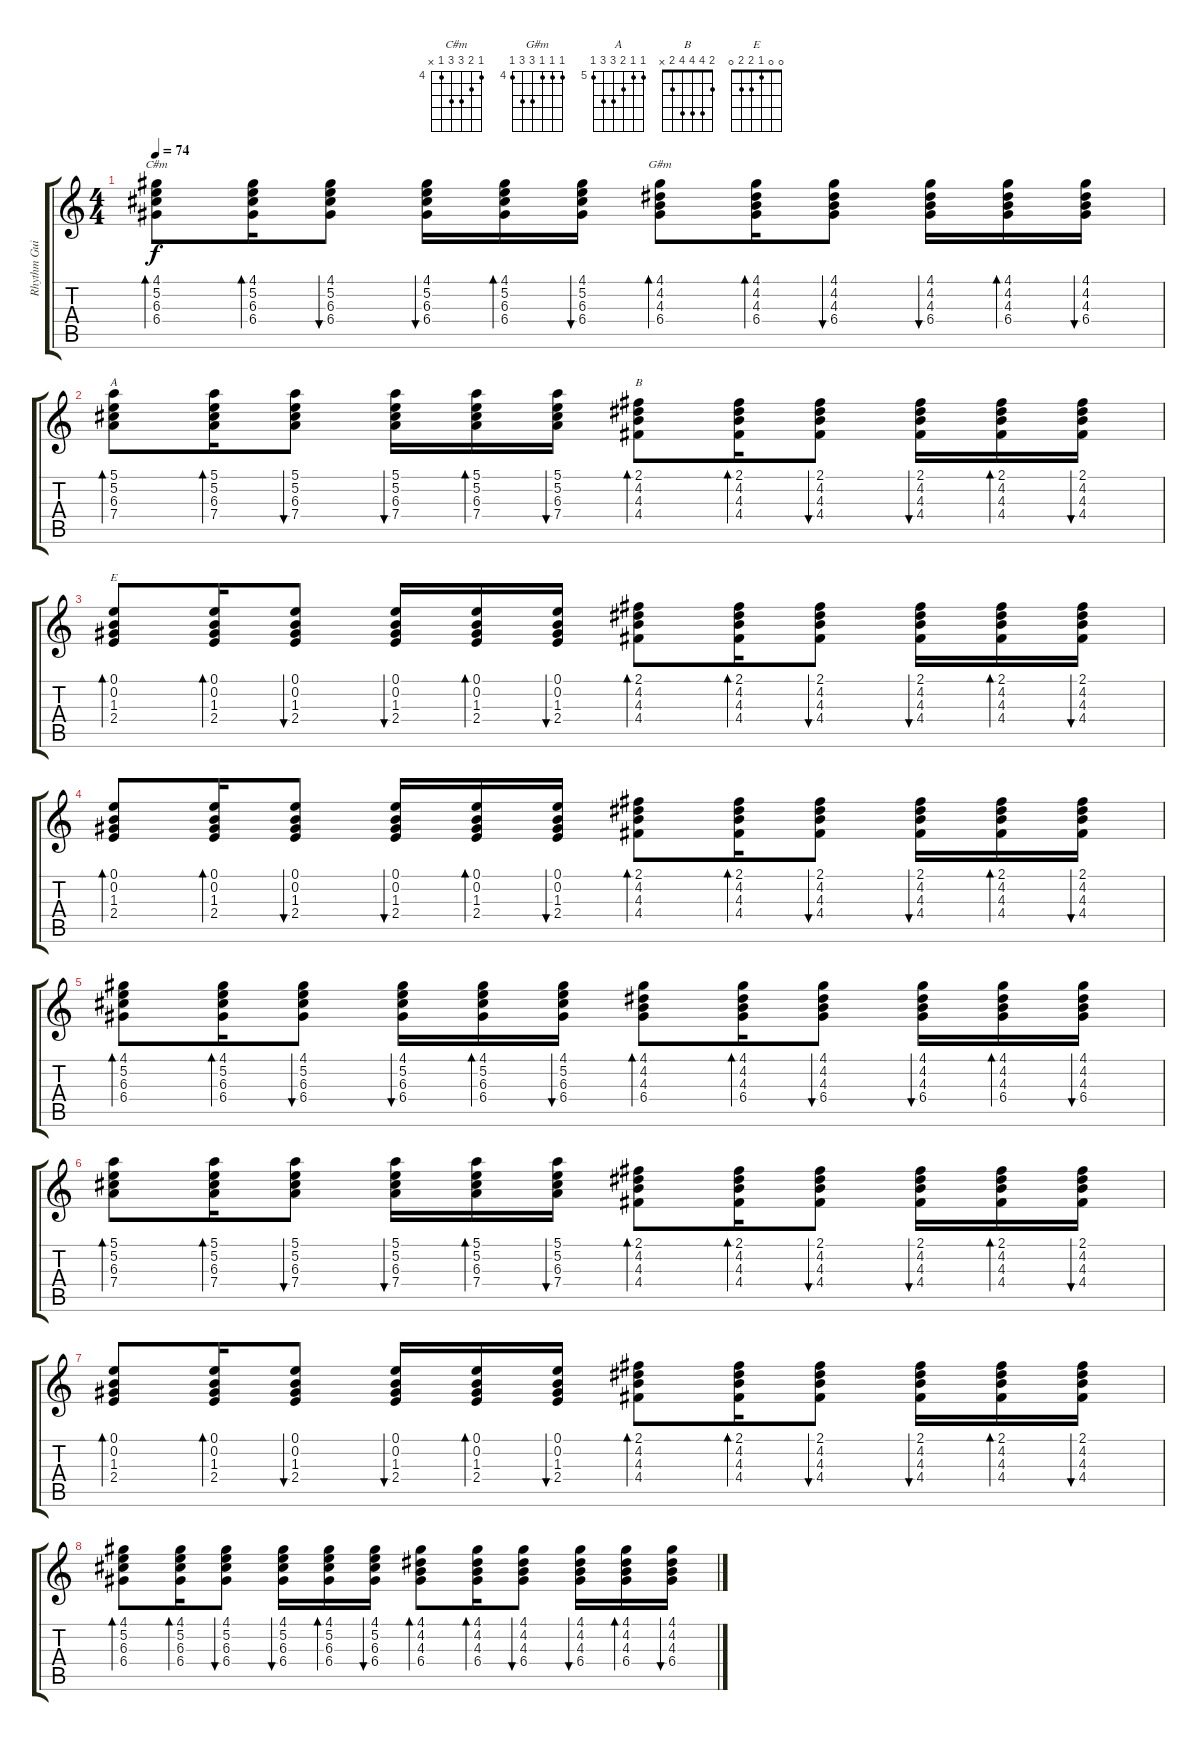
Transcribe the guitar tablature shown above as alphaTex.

\track ("Rhythm Guitar 1" "Rhythm Gui") {instrument acousticguitarsteel}
\staff {score tabs}
\tuning (E4 B3 G3 D3 A2 E2) {hide}
\chord ("C#m" 4 5 6 6 4 x) {firstfret 4}
\chord ("G#m" 4 4 4 6 6 4) {firstfret 4}
\chord ("A" 5 5 6 7 7 5) {firstfret 5}
\chord ("B" 2 4 4 4 2 x)
\chord ("E" 0 0 1 2 2 0)
\ts (4 4)
\tempo 74
\clef g2
\ks c
(4.1 5.2 6.3 6.4).8{bd 60 ch "C#m" dy f} (4.1 5.2 6.3 6.4).16{bd 60} (4.1 5.2 6.3 6.4).8{bu 60} (4.1 5.2 6.3 6.4).16{bu 60} (4.1 5.2 6.3 6.4).16{bd 60} (4.1 5.2 6.3 6.4).16{bu 60} (4.1 4.2 4.3 6.4).8{bd 60 ch "G#m"} (4.1 4.2 4.3 6.4).16{bd 60} (4.1 4.2 4.3 6.4).8{bu 60} (4.1 4.2 4.3 6.4).16{bu 60} (4.1 4.2 4.3 6.4).16{bd 60} (4.1 4.2 4.3 6.4).16{bu 60} |
(5.1 5.2 6.3 7.4).8{bd 60 ch "A"} (5.1 5.2 6.3 7.4).16{bd 60} (5.1 5.2 6.3 7.4).8{bu 60} (5.1 5.2 6.3 7.4).16{bu 60} (5.1 5.2 6.3 7.4).16{bd 60} (5.1 5.2 6.3 7.4).16{bu 60} (2.1 4.2 4.3 4.4).8{bd 60 ch "B"} (2.1 4.2 4.3 4.4).16{bd 60} (2.1 4.2 4.3 4.4).8{bu 60} (2.1 4.2 4.3 4.4).16{bu 60} (2.1 4.2 4.3 4.4).16{bd 60} (2.1 4.2 4.3 4.4).16{bu 60} |
(0.1 0.2 1.3 2.4).8{bd 60 ch "E"} (0.1 0.2 1.3 2.4).16{bd 60} (0.1 0.2 1.3 2.4).8{bu 60} (0.1 0.2 1.3 2.4).16{bu 60} (0.1 0.2 1.3 2.4).16{bd 60} (0.1 0.2 1.3 2.4).16{bu 60} (2.1 4.2 4.3 4.4).8{bd 60} (2.1 4.2 4.3 4.4).16{bd 60} (2.1 4.2 4.3 4.4).8{bu 60} (2.1 4.2 4.3 4.4).16{bu 60} (2.1 4.2 4.3 4.4).16{bd 60} (2.1 4.2 4.3 4.4).16{bu 60} |
(0.1 0.2 1.3 2.4).8{bd 60} (0.1 0.2 1.3 2.4).16{bd 60} (0.1 0.2 1.3 2.4).8{bu 60} (0.1 0.2 1.3 2.4).16{bu 60} (0.1 0.2 1.3 2.4).16{bd 60} (0.1 0.2 1.3 2.4).16{bu 60} (2.1 4.2 4.3 4.4).8{bd 60} (2.1 4.2 4.3 4.4).16{bd 60} (2.1 4.2 4.3 4.4).8{bu 60} (2.1 4.2 4.3 4.4).16{bu 60} (2.1 4.2 4.3 4.4).16{bd 60} (2.1 4.2 4.3 4.4).16{bu 60} |
(4.1 5.2 6.3 6.4).8{bd 60} (4.1 5.2 6.3 6.4).16{bd 60} (4.1 5.2 6.3 6.4).8{bu 60} (4.1 5.2 6.3 6.4).16{bu 60} (4.1 5.2 6.3 6.4).16{bd 60} (4.1 5.2 6.3 6.4).16{bu 60} (4.1 4.2 4.3 6.4).8{bd 60} (4.1 4.2 4.3 6.4).16{bd 60} (4.1 4.2 4.3 6.4).8{bu 60} (4.1 4.2 4.3 6.4).16{bu 60} (4.1 4.2 4.3 6.4).16{bd 60} (4.1 4.2 4.3 6.4).16{bu 60} |
(5.1 5.2 6.3 7.4).8{bd 60} (5.1 5.2 6.3 7.4).16{bd 60} (5.1 5.2 6.3 7.4).8{bu 60} (5.1 5.2 6.3 7.4).16{bu 60} (5.1 5.2 6.3 7.4).16{bd 60} (5.1 5.2 6.3 7.4).16{bu 60} (2.1 4.2 4.3 4.4).8{bd 60} (2.1 4.2 4.3 4.4).16{bd 60} (2.1 4.2 4.3 4.4).8{bu 60} (2.1 4.2 4.3 4.4).16{bu 60} (2.1 4.2 4.3 4.4).16{bd 60} (2.1 4.2 4.3 4.4).16{bu 60} |
(0.1 0.2 1.3 2.4).8{bd 60} (0.1 0.2 1.3 2.4).16{bd 60} (0.1 0.2 1.3 2.4).8{bu 60} (0.1 0.2 1.3 2.4).16{bu 60} (0.1 0.2 1.3 2.4).16{bd 60} (0.1 0.2 1.3 2.4).16{bu 60} (2.1 4.2 4.3 4.4).8{bd 60} (2.1 4.2 4.3 4.4).16{bd 60} (2.1 4.2 4.3 4.4).8{bu 60} (2.1 4.2 4.3 4.4).16{bu 60} (2.1 4.2 4.3 4.4).16{bd 60} (2.1 4.2 4.3 4.4).16{bu 60} |
(4.1 5.2 6.3 6.4).8{bd 60} (4.1 5.2 6.3 6.4).16{bd 60} (4.1 5.2 6.3 6.4).8{bu 60} (4.1 5.2 6.3 6.4).16{bu 60} (4.1 5.2 6.3 6.4).16{bd 60} (4.1 5.2 6.3 6.4).16{bu 60} (4.1 4.2 4.3 6.4).8{bd 60} (4.1 4.2 4.3 6.4).16{bd 60} (4.1 4.2 4.3 6.4).8{bu 60} (4.1 4.2 4.3 6.4).16{bu 60} (4.1 4.2 4.3 6.4).16{bd 60} (4.1 4.2 4.3 6.4).16{bu 60}
